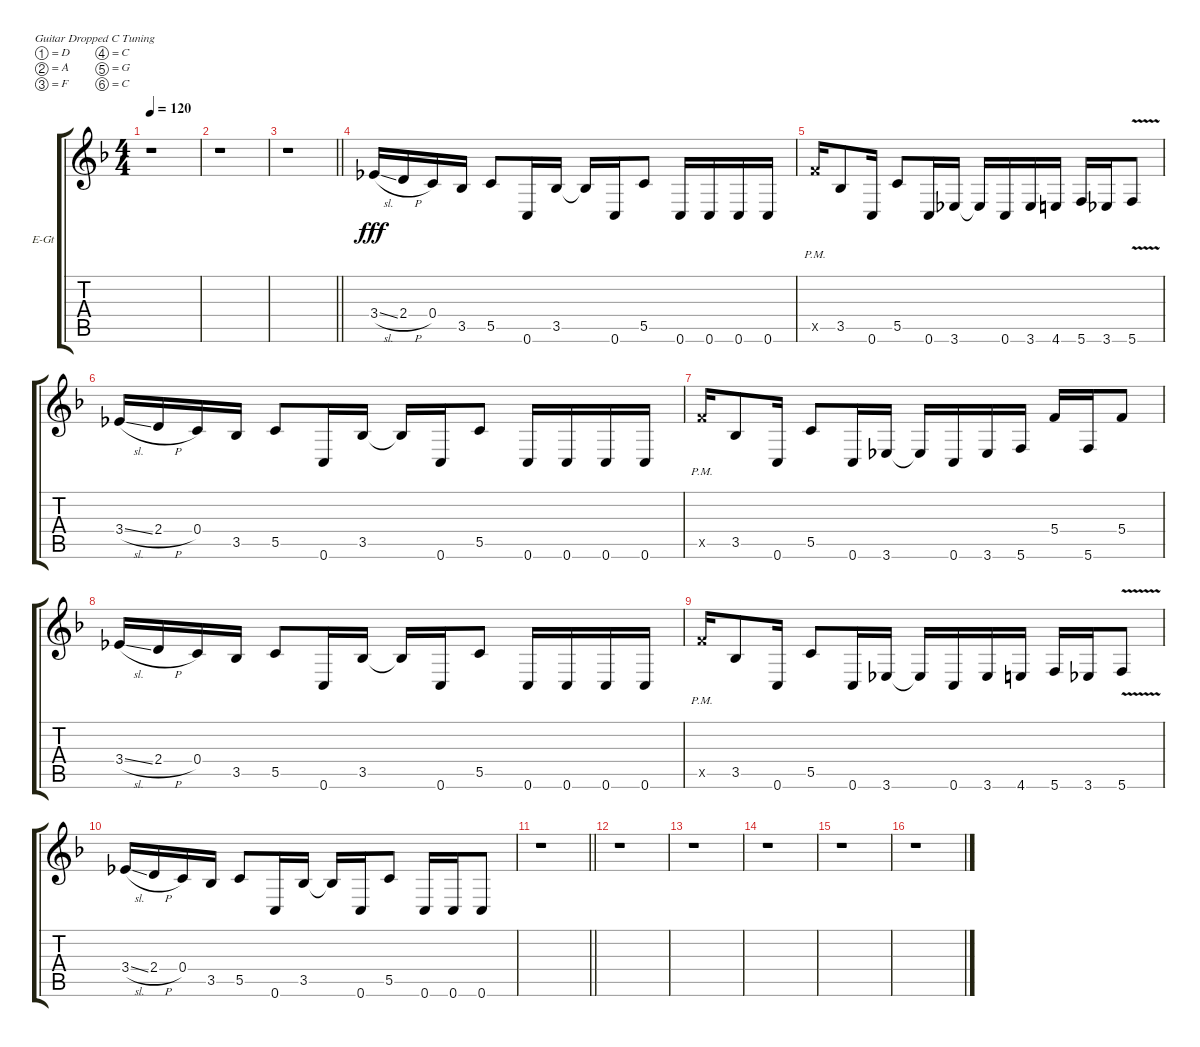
\bracketExtendMode groupsimilarinstruments
\firstSystemTrackNameOrientation horizontal
\otherSystemsTrackNameOrientation horizontal
\track ("d1" "E-Gt") {instrument distortionguitar}
\staff {score tabs}
\tuning (D4 A3 F3 C3 G2 C2)
\ts (4 4)
\tempo 120
\clef g2
\ks f
r.1{dy fff} |
r.1 |
\barLineRight lightlight
r.1 |
3.4{sl}.16 2.4{h}.16 0.4.16 3.5.16 5.5.8 0.6.16 3.5.16 3.5{t}.16 0.6.16 5.5.8 0.6.16 0.6.16 0.6.16 0.6.16 |
10.5{pm x}.16 3.5.8 0.6.16 5.5.8 0.6.16 3.6.16 3.6{t}.16 0.6.16 3.6.16 4.6.16 5.6.16 3.6.16 5.6{v}.8 |
3.4{sl}.16 2.4{h}.16 0.4.16 3.5.16 5.5.8 0.6.16 3.5.16 3.5{t}.16 0.6.16 5.5.8 0.6.16 0.6.16 0.6.16 0.6.16 |
10.5{pm x}.16 3.5.8 0.6.16 5.5.8 0.6.16 3.6.16 3.6{t}.16 0.6.16 3.6.16 5.6.16 5.4.16 5.6.16 5.4.8 |
3.4{sl}.16 2.4{h}.16 0.4.16 3.5.16 5.5.8 0.6.16 3.5.16 3.5{t}.16 0.6.16 5.5.8 0.6.16 0.6.16 0.6.16 0.6.16 |
10.5{pm x}.16 3.5.8 0.6.16 5.5.8 0.6.16 3.6.16 3.6{t}.16 0.6.16 3.6.16 4.6.16 5.6.16 3.6.16 5.6{v}.8 |
3.4{sl}.16 2.4{h}.16 0.4.16 3.5.16 5.5.8 0.6.16 3.5.16 3.5{t}.16 0.6.16 5.5.8 0.6.16 0.6.16 0.6.8 |
\barLineRight lightlight
r.1 |
\section ("" " ")
r.1 |
r.1 |
r.1 |
r.1 |
r.1
